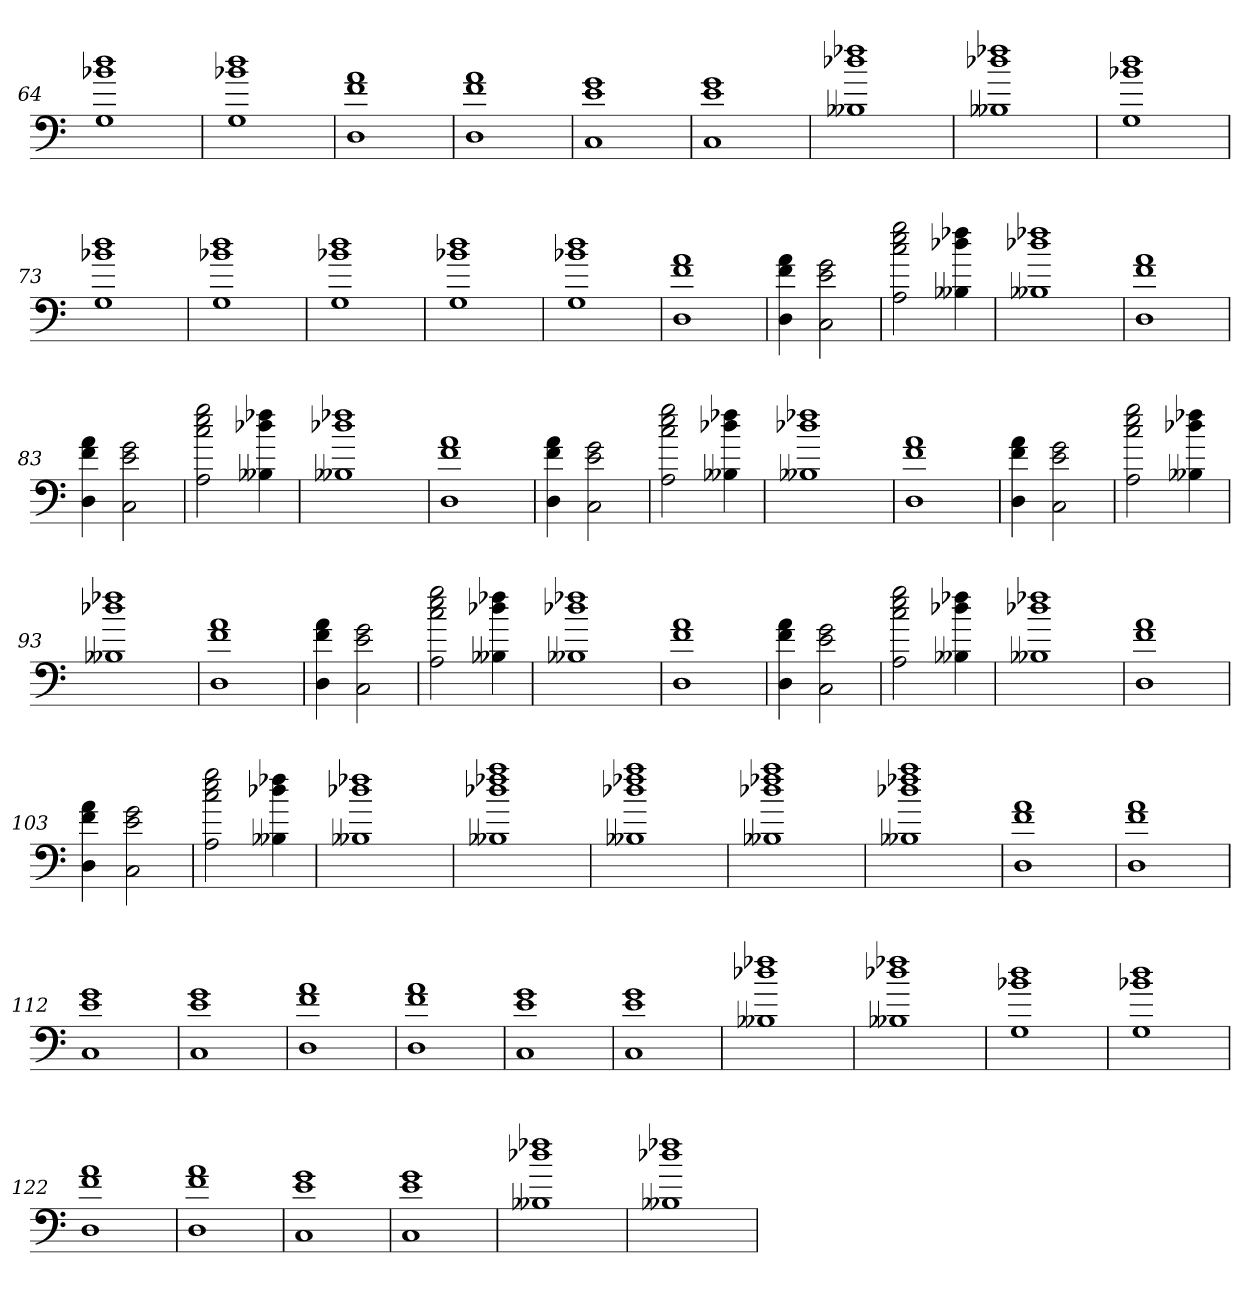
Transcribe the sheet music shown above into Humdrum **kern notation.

**kern
*part1
*staff1
=64
1G 1b-X 1dd
=65
1G 1b-X 1dd
=66
1D 1f 1a
=67
1D 1f 1a
=68
1C 1e 1g
=69
1C 1e 1g
=70
1B--X 1dd-X 1ff-X
=71
1B--X 1dd-X 1ff-X
=72
1G 1b-X 1dd
=73
1G 1b-X 1dd
=74
1G 1b-X 1dd
=75
1G 1b-X 1dd
=76
1G 1b-X 1dd
=77
1G 1b-X 1dd
=78
1D 1f 1a
=79
4D 4f 4a
2C 2e 2g
=80
2A 2cc 2ee 2gg
4B--X 4dd-X 4ff-X
=81
1B--X 1dd-X 1ff-X
=82
1D 1f 1a
=83
4D 4f 4a
2C 2e 2g
=84
2A 2cc 2ee 2gg
4B--X 4dd-X 4ff-X
=85
1B--X 1dd-X 1ff-X
=86
1D 1f 1a
=87
4D 4f 4a
2C 2e 2g
=88
2A 2cc 2ee 2gg
4B--X 4dd-X 4ff-X
=89
1B--X 1dd-X 1ff-X
=90
1D 1f 1a
=91
4D 4f 4a
2C 2e 2g
=92
2A 2cc 2ee 2gg
4B--X 4dd-X 4ff-X
=93
1B--X 1dd-X 1ff-X
=94
1D 1f 1a
=95
4D 4f 4a
2C 2e 2g
=96
2A 2cc 2ee 2gg
4B--X 4dd-X 4ff-X
=97
1B--X 1dd-X 1ff-X
=98
1D 1f 1a
=99
4D 4f 4a
2C 2e 2g
=100
2A 2cc 2ee 2gg
4B--X 4dd-X 4ff-X
=101
1B--X 1dd-X 1ff-X
=102
1D 1f 1a
=103
4D 4f 4a
2C 2e 2g
=104
2A 2cc 2ee 2gg
4B--X 4dd-X 4ff-X
=105
1B--X 1dd-X 1ff-X
=106
1B--X 1dd-X 1ff-X 1aa
=107
1B--X 1dd-X 1ff-X 1aa
=108
1B--X 1dd-X 1ff-X 1aa
=109
1B--X 1dd-X 1ff-X 1aa
=110
1D 1f 1a
=111
1D 1f 1a
=112
1C 1e 1g
=113
1C 1e 1g
=114
1D 1f 1a
=115
1D 1f 1a
=116
1C 1e 1g
=117
1C 1e 1g
=118
1B--X 1dd-X 1ff-X
=119
1B--X 1dd-X 1ff-X
=120
1G 1b-X 1dd
=121
1G 1b-X 1dd
=122
1D 1f 1a
=123
1D 1f 1a
=124
1C 1e 1g
=125
1C 1e 1g
=126
1B--X 1dd-X 1ff-X
=127
1B--X 1dd-X 1ff-X
=
*-
